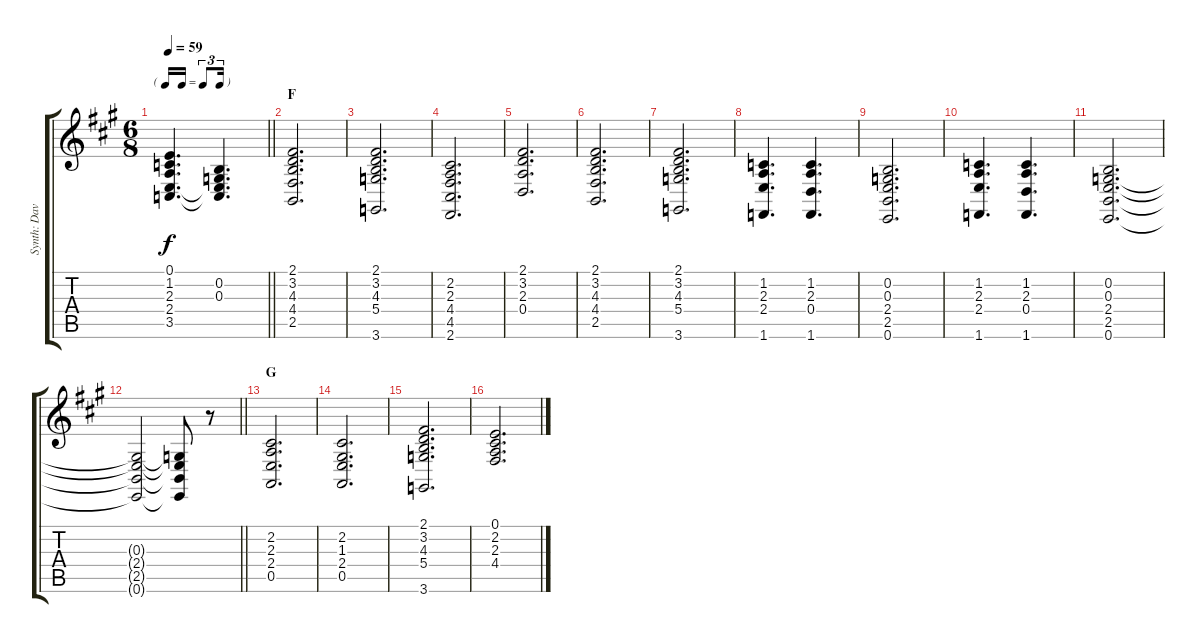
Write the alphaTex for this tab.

\track ("Synth: David Gilmour" "Synth: Dav") {instrument synthstrings1}
\staff {score tabs}
\tuning (E4 B3 G3 D3 A2 E2) {hide}
\ts (6 8)
\tf triplet16th
\tempo 59
\clef g2
\barLineRight lightlight
\ks a
(0.1 1.2 2.3 2.4 3.5).4{d dy f} (0.2 0.3 2.4{t} 3.5{t}).4{d} |
\section ("" "F")
(2.1 3.2 4.3 4.4 2.5).2{d} |
(2.1 3.2 4.3 5.4 3.6).2{d} |
(2.2 2.3 4.4 4.5 2.6).2{d} |
(2.1 3.2 2.3 0.4).2{d} |
(2.1 3.2 4.3 4.4 2.5).2{d} |
(2.1 3.2 4.3 5.4 3.6).2{d} |
(1.2 2.3 2.4 1.6).4{d} (1.2 2.3 0.4 1.6).4{d} |
(0.2 0.3 2.4 2.5 0.6).2{d} |
(1.2 2.3 2.4 1.6).4{d} (1.2 2.3 0.4 1.6).4{d} |
(0.2 0.3 2.4 2.5 0.6).2{d} |
\barLineRight lightlight
(0.3{t} 2.4{t} 2.5{t} 0.6{t}).2 (0.3{t} 2.4{t} 2.5{t} 0.6{t}).8 r.8 |
\section ("" "G")
(2.2 2.3 2.4 0.5).2{d} |
(2.2 1.3 2.4 0.5).2{d} |
(2.1 3.2 4.3 5.4 3.6).2{d} |
(0.1 2.2 2.3 4.4).2{d}
